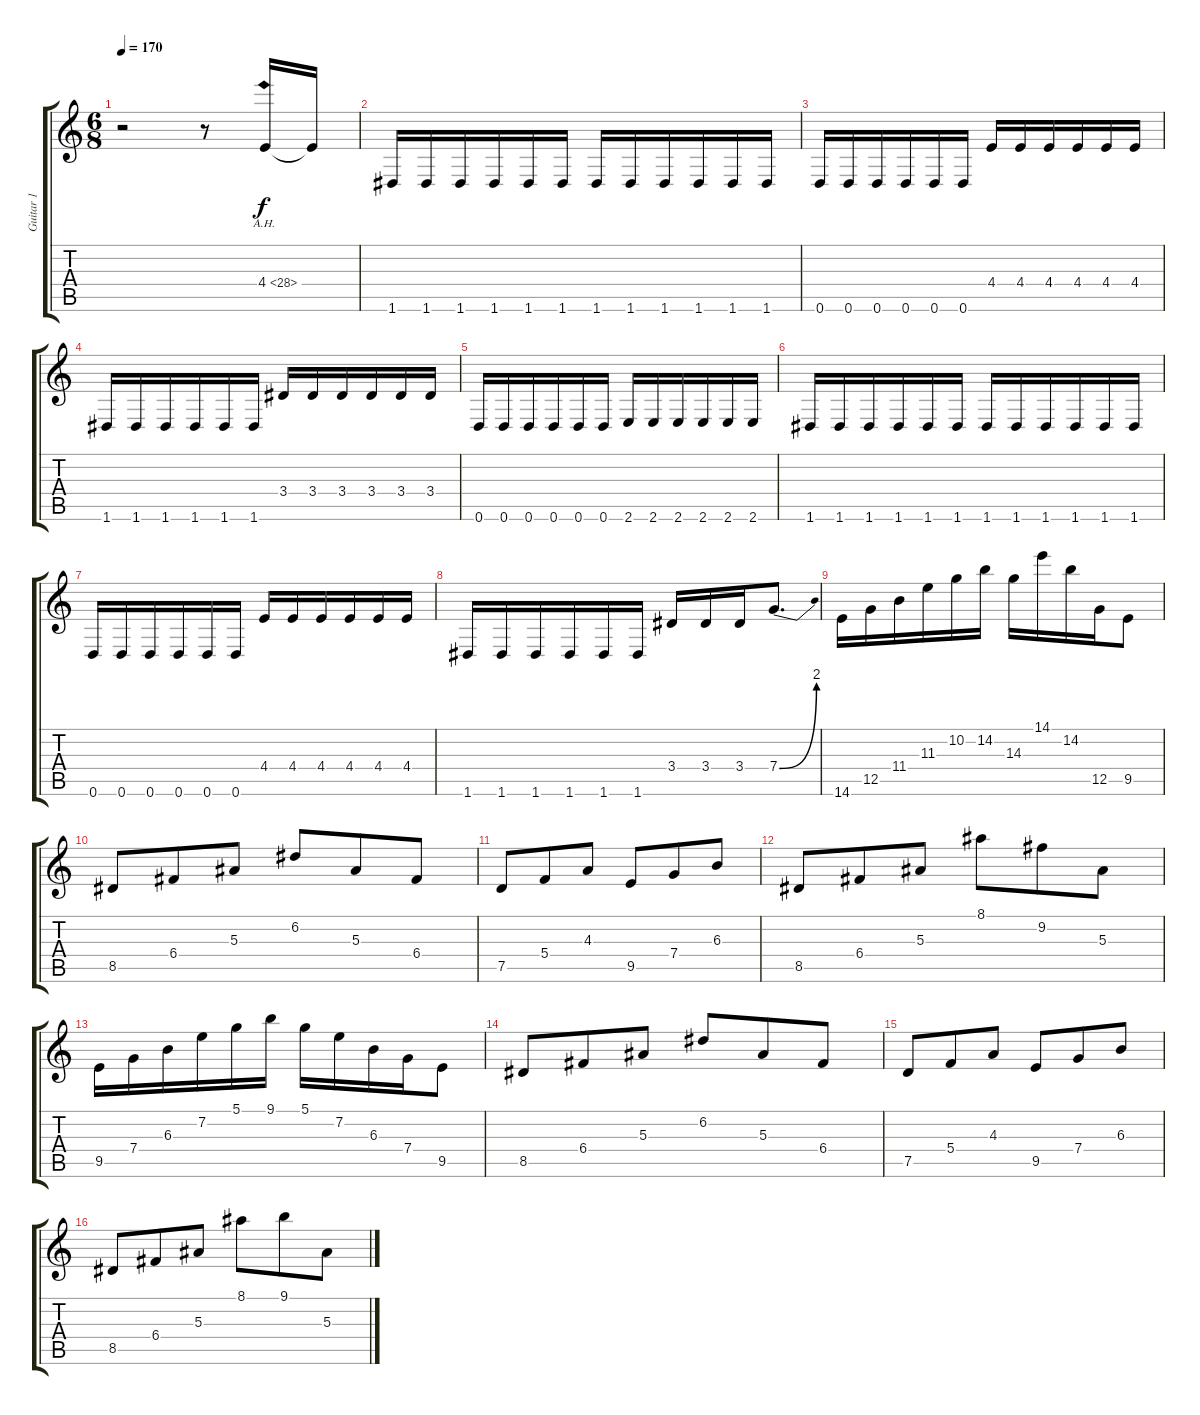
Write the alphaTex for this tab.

\track ("Guitar 1" "Guitar 1") {instrument distortionguitar}
\staff {score tabs}
\tuning (D4 A3 F3 C3 G2 D2) {hide}
\ts (6 8)
\tempo 170
\clef g2
\ks c
r.2{dy f instrument distortionguitar} r.8 4.4{ah 24}.16 4.4{t}.16 |
1.6.16 1.6.16 1.6.16 1.6.16 1.6.16 1.6.16 1.6.16 1.6.16 1.6.16 1.6.16 1.6.16 1.6.16 |
0.6.16 0.6.16 0.6.16 0.6.16 0.6.16 0.6.16 4.4.16 4.4.16 4.4.16 4.4.16 4.4.16 4.4.16 |
1.6.16 1.6.16 1.6.16 1.6.16 1.6.16 1.6.16 3.4.16 3.4.16 3.4.16 3.4.16 3.4.16 3.4.16 |
0.6.16 0.6.16 0.6.16 0.6.16 0.6.16 0.6.16 2.6.16 2.6.16 2.6.16 2.6.16 2.6.16 2.6.16 |
1.6.16 1.6.16 1.6.16 1.6.16 1.6.16 1.6.16 1.6.16 1.6.16 1.6.16 1.6.16 1.6.16 1.6.16 |
0.6.16 0.6.16 0.6.16 0.6.16 0.6.16 0.6.16 4.4.16 4.4.16 4.4.16 4.4.16 4.4.16 4.4.16 |
1.6.16 1.6.16 1.6.16 1.6.16 1.6.16 1.6.16 3.4.16 3.4.16 3.4.16 7.4{be (bend 0 0 60 8)}.8{d} |
14.6.16 12.5.16 11.4.16 11.3.16 10.2.16 14.2.16 14.3.16 14.1.16 14.2.16 12.5.16 9.5.8 |
8.5.8 6.4.8 5.3.8 6.2.8 5.3.8 6.4.8 |
7.5.8 5.4.8 4.3.8 9.5.8 7.4.8 6.3.8 |
8.5.8 6.4.8 5.3.8 8.1.8 9.2.8 5.3.8 |
9.5.16 7.4.16 6.3.16 7.2.16 5.1.16 9.1.16 5.1.16 7.2.16 6.3.16 7.4.16 9.5.8 |
8.5.8 6.4.8 5.3.8 6.2.8 5.3.8 6.4.8 |
7.5.8 5.4.8 4.3.8 9.5.8 7.4.8 6.3.8 |
8.5.8 6.4.8 5.3.8 8.1.8 9.1.8 5.3.8
